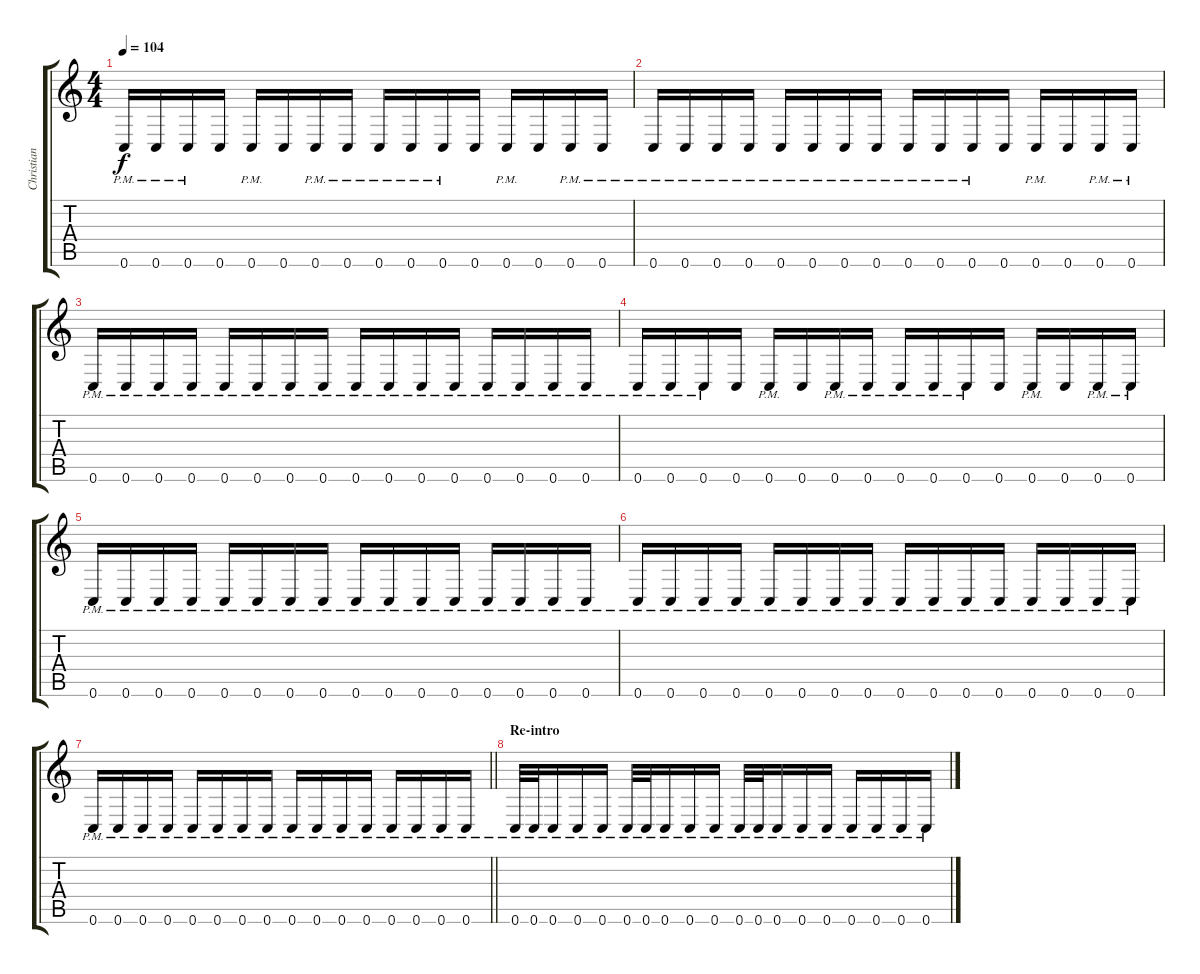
\track ("Christian Andreu" "Christian ") {instrument overdrivenguitar}
\staff {score tabs}
\tuning (D4 A3 F3 C3 G2 C2) {hide}
\ts (4 4)
\tempo 104
\clef g2
\ks c
0.6{pm}.16{dy f} 0.6{pm}.16 0.6{pm}.16 0.6.16 0.6{pm}.16 0.6.16 0.6{pm}.16 0.6{pm}.16 0.6{pm}.16 0.6{pm}.16 0.6{pm}.16 0.6.16 0.6{pm}.16 0.6.16 0.6{pm}.16 0.6{pm}.16 |
0.6{pm}.16 0.6{pm}.16 0.6{pm}.16 0.6{pm}.16 0.6{pm}.16 0.6{pm}.16 0.6{pm}.16 0.6{pm}.16 0.6{pm}.16 0.6{pm}.16 0.6{pm}.16 0.6.16 0.6{pm}.16 0.6.16 0.6{pm}.16 0.6{pm}.16 |
0.6{pm}.16 0.6{pm}.16 0.6{pm}.16 0.6{pm}.16 0.6{pm}.16 0.6{pm}.16 0.6{pm}.16 0.6{pm}.16 0.6{pm}.16 0.6{pm}.16 0.6{pm}.16 0.6{pm}.16 0.6{pm}.16 0.6{pm}.16 0.6{pm}.16 0.6{pm}.16 |
0.6{pm}.16 0.6{pm}.16 0.6{pm}.16 0.6.16 0.6{pm}.16 0.6.16 0.6{pm}.16 0.6{pm}.16 0.6{pm}.16 0.6{pm}.16 0.6{pm}.16 0.6.16 0.6{pm}.16 0.6.16 0.6{pm}.16 0.6{pm}.16 |
0.6{pm}.16 0.6{pm}.16 0.6{pm}.16 0.6{pm}.16 0.6{pm}.16 0.6{pm}.16 0.6{pm}.16 0.6{pm}.16 0.6{pm}.16 0.6{pm}.16 0.6{pm}.16 0.6{pm}.16 0.6{pm}.16 0.6{pm}.16 0.6{pm}.16 0.6{pm}.16 |
0.6{pm}.16 0.6{pm}.16 0.6{pm}.16 0.6{pm}.16 0.6{pm}.16 0.6{pm}.16 0.6{pm}.16 0.6{pm}.16 0.6{pm}.16 0.6{pm}.16 0.6{pm}.16 0.6{pm}.16 0.6{pm}.16 0.6{pm}.16 0.6{pm}.16 0.6{pm}.16 |
\barLineRight lightlight
0.6{pm}.16 0.6{pm}.16 0.6{pm}.16 0.6{pm}.16 0.6{pm}.16 0.6{pm}.16 0.6{pm}.16 0.6{pm}.16 0.6{pm}.16 0.6{pm}.16 0.6{pm}.16 0.6{pm}.16 0.6{pm}.16 0.6{pm}.16 0.6{pm}.16 0.6{pm}.16 |
\section ("" "Re-intro")
0.6{pm}.32 0.6{pm}.32 0.6{pm}.16 0.6{pm}.16 0.6{pm}.16 0.6{pm}.32 0.6{pm}.32 0.6{pm}.16 0.6{pm}.16 0.6{pm}.16 0.6{pm}.32 0.6{pm}.32 0.6{pm}.16 0.6{pm}.16 0.6{pm}.16 0.6{pm}.16 0.6{pm}.16 0.6{pm}.16 0.6{pm}.16
